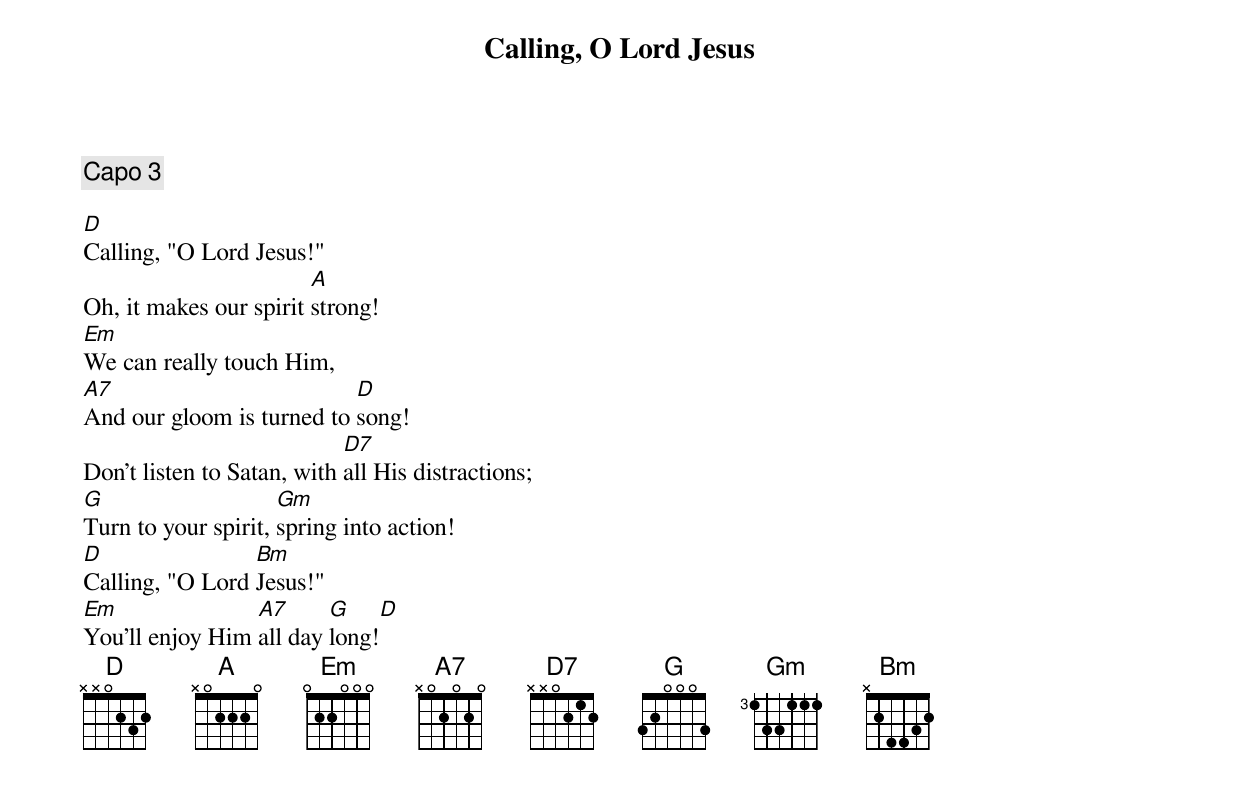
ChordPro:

{t:Calling, O Lord Jesus}
{c: Capo 3}

[D]Calling, "O Lord Jesus!"
Oh, it makes our spirit [A]strong!
[Em]We can really touch Him,
[A7]And our gloom is turned to [D]song!
Don't listen to Satan, with [D7]all His distractions;
[G]Turn to your spirit, [Gm]spring into action!
[D]Calling, "O Lord [Bm]Jesus!"
[Em]You'll enjoy Him [A7]all day [G]long![D]
